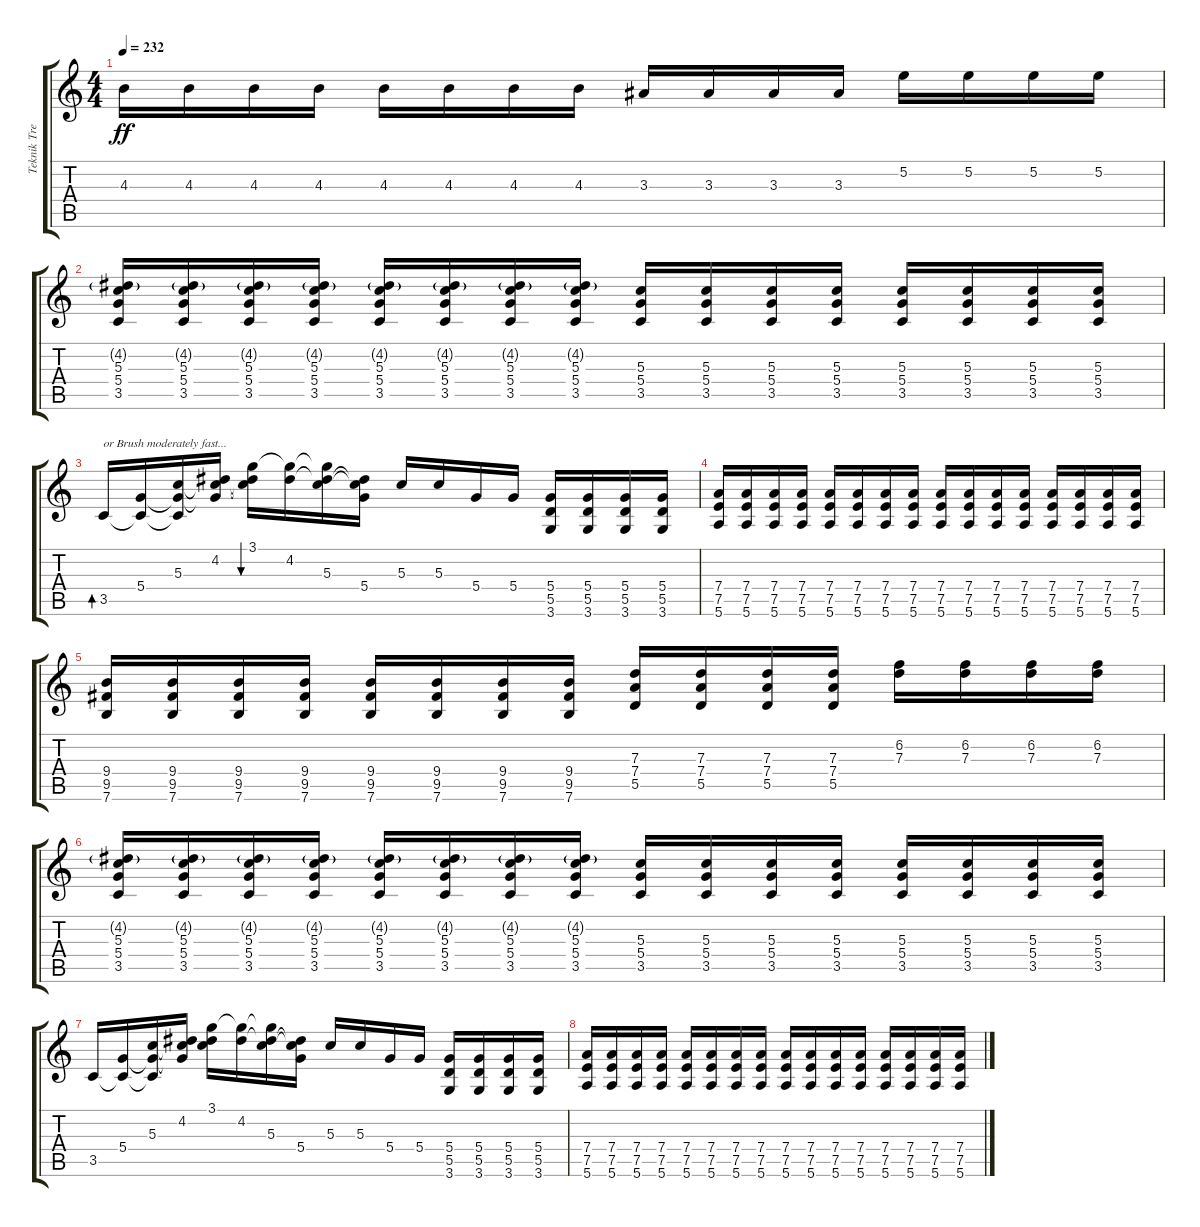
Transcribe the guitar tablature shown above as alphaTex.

\track ("Teknik Tremolo Guitar" "Teknik Tre") {instrument distortionguitar}
\staff {score tabs}
\tuning (E4 B3 G3 D3 A2 E2) {hide}
\ts (4 4)
\tempo 232
\clef g2
\ks c
4.3.16{dy ff} 4.3.16 4.3.16 4.3.16 4.3.16 4.3.16 4.3.16 4.3.16 3.3.16 3.3.16 3.3.16 3.3.16 5.2.16 5.2.16 5.2.16 5.2.16 |
(4.2{g} 5.3 5.4 3.5).16 (4.2{g} 5.3 5.4 3.5).16 (4.2{g} 5.3 5.4 3.5).16 (4.2{g} 5.3 5.4 3.5).16 (4.2{g} 5.3 5.4 3.5).16 (4.2{g} 5.3 5.4 3.5).16 (4.2{g} 5.3 5.4 3.5).16 (4.2{g} 5.3 5.4 3.5).16 (5.3 5.4 3.5).16 (5.3 5.4 3.5).16 (5.3 5.4 3.5).16 (5.3 5.4 3.5).16 (5.3 5.4 3.5).16 (5.3 5.4 3.5).16 (5.3 5.4 3.5).16 (5.3 5.4 3.5).16 |
3.5.16{bd 30 txt "or Brush moderately fast..."} (5.4 3.5{t}).16 (5.3 5.4{t} 3.5{t}).16 (4.2 5.3{t} 5.4{t}).16 (3.1 4.2{t} 5.3{t}).16{bu 30} (3.1{t} 4.2).16 (3.1{t} 4.2{t} 5.3).16 (4.2{t} 5.3{t} 5.4).16 5.3.16 5.3.16 5.4.16 5.4.16 (5.4 5.5 3.6).16 (5.4 5.5 3.6).16 (5.4 5.5 3.6).16 (5.4 5.5 3.6).16 |
(7.4 7.5 5.6).16 (7.4 7.5 5.6).16 (7.4 7.5 5.6).16 (7.4 7.5 5.6).16 (7.4 7.5 5.6).16 (7.4 7.5 5.6).16 (7.4 7.5 5.6).16 (7.4 7.5 5.6).16 (7.4 7.5 5.6).16 (7.4 7.5 5.6).16 (7.4 7.5 5.6).16 (7.4 7.5 5.6).16 (7.4 7.5 5.6).16 (7.4 7.5 5.6).16 (7.4 7.5 5.6).16 (7.4 7.5 5.6).16 |
(9.4 9.5 7.6).16 (9.4 9.5 7.6).16 (9.4 9.5 7.6).16 (9.4 9.5 7.6).16 (9.4 9.5 7.6).16 (9.4 9.5 7.6).16 (9.4 9.5 7.6).16 (9.4 9.5 7.6).16 (7.3 7.4 5.5).16 (7.3 7.4 5.5).16 (7.3 7.4 5.5).16 (7.3 7.4 5.5).16 (6.2 7.3).16 (6.2 7.3).16 (6.2 7.3).16 (6.2 7.3).16 |
(4.2{g} 5.3 5.4 3.5).16 (4.2{g} 5.3 5.4 3.5).16 (4.2{g} 5.3 5.4 3.5).16 (4.2{g} 5.3 5.4 3.5).16 (4.2{g} 5.3 5.4 3.5).16 (4.2{g} 5.3 5.4 3.5).16 (4.2{g} 5.3 5.4 3.5).16 (4.2{g} 5.3 5.4 3.5).16 (5.3 5.4 3.5).16 (5.3 5.4 3.5).16 (5.3 5.4 3.5).16 (5.3 5.4 3.5).16 (5.3 5.4 3.5).16 (5.3 5.4 3.5).16 (5.3 5.4 3.5).16 (5.3 5.4 3.5).16 |
3.5.16 (5.4 3.5{t}).16 (5.3 5.4{t} 3.5{t}).16 (4.2 5.3{t} 5.4{t}).16 (3.1 4.2{t} 5.3{t}).16 (3.1{t} 4.2).16 (3.1{t} 4.2{t} 5.3).16 (4.2{t} 5.3{t} 5.4).16 5.3.16 5.3.16 5.4.16 5.4.16 (5.4 5.5 3.6).16 (5.4 5.5 3.6).16 (5.4 5.5 3.6).16 (5.4 5.5 3.6).16 |
(7.4 7.5 5.6).16 (7.4 7.5 5.6).16 (7.4 7.5 5.6).16 (7.4 7.5 5.6).16 (7.4 7.5 5.6).16 (7.4 7.5 5.6).16 (7.4 7.5 5.6).16 (7.4 7.5 5.6).16 (7.4 7.5 5.6).16 (7.4 7.5 5.6).16 (7.4 7.5 5.6).16 (7.4 7.5 5.6).16 (7.4 7.5 5.6).16 (7.4 7.5 5.6).16 (7.4 7.5 5.6).16 (7.4 7.5 5.6).16
